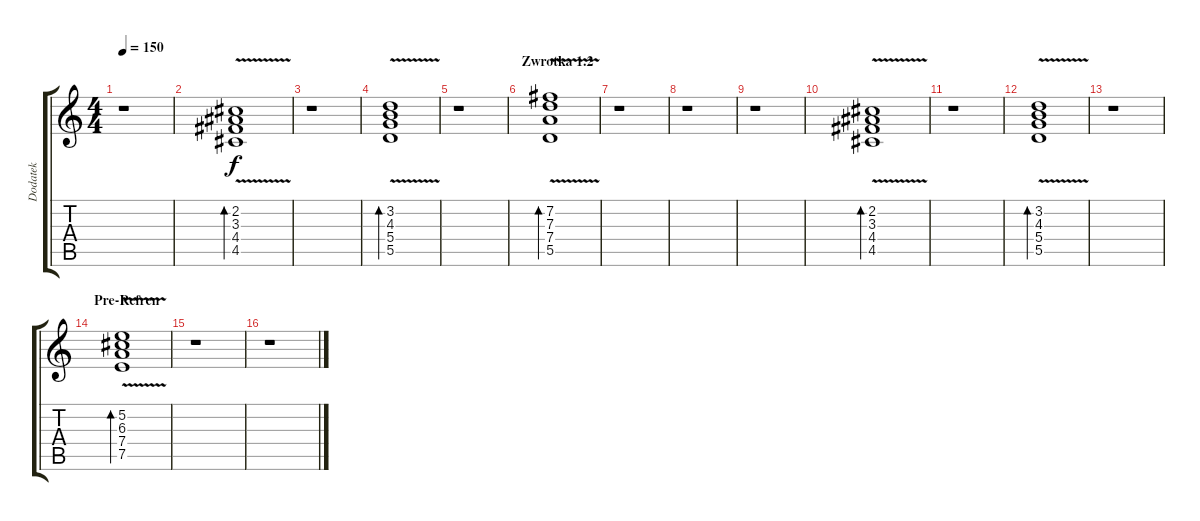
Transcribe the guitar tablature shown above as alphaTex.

\track ("Dodatek" "Dodatek") {instrument electricguitarclean}
\staff {score tabs}
\tuning (E4 B3 G3 D3 A2 E2) {hide}
\ts (4 4)
\tempo 150
\clef g2
\ks c
r.1{dy f} |
(2.2{v} 3.3{v} 4.4{v} 4.5{v}).1{bd 240} |
r.1 |
(3.2{v} 4.3{v} 5.4{v} 5.5{v}).1{bd 240} |
r.1 |
\section ("" "Zwrotka 1.2")
(7.2{v} 7.3{v} 7.4{v} 5.5{v}).1{bd 240} |
r.1 |
r.1 |
r.1 |
(2.2{v} 3.3{v} 4.4{v} 4.5{v}).1{bd 240} |
r.1 |
(3.2{v} 4.3{v} 5.4{v} 5.5{v}).1{bd 240} |
r.1 |
\section ("" "Pre-Refren")
(5.2{v} 6.3{v} 7.4{v} 7.5{v}).1{bd 240} |
r.1 |
r.1
